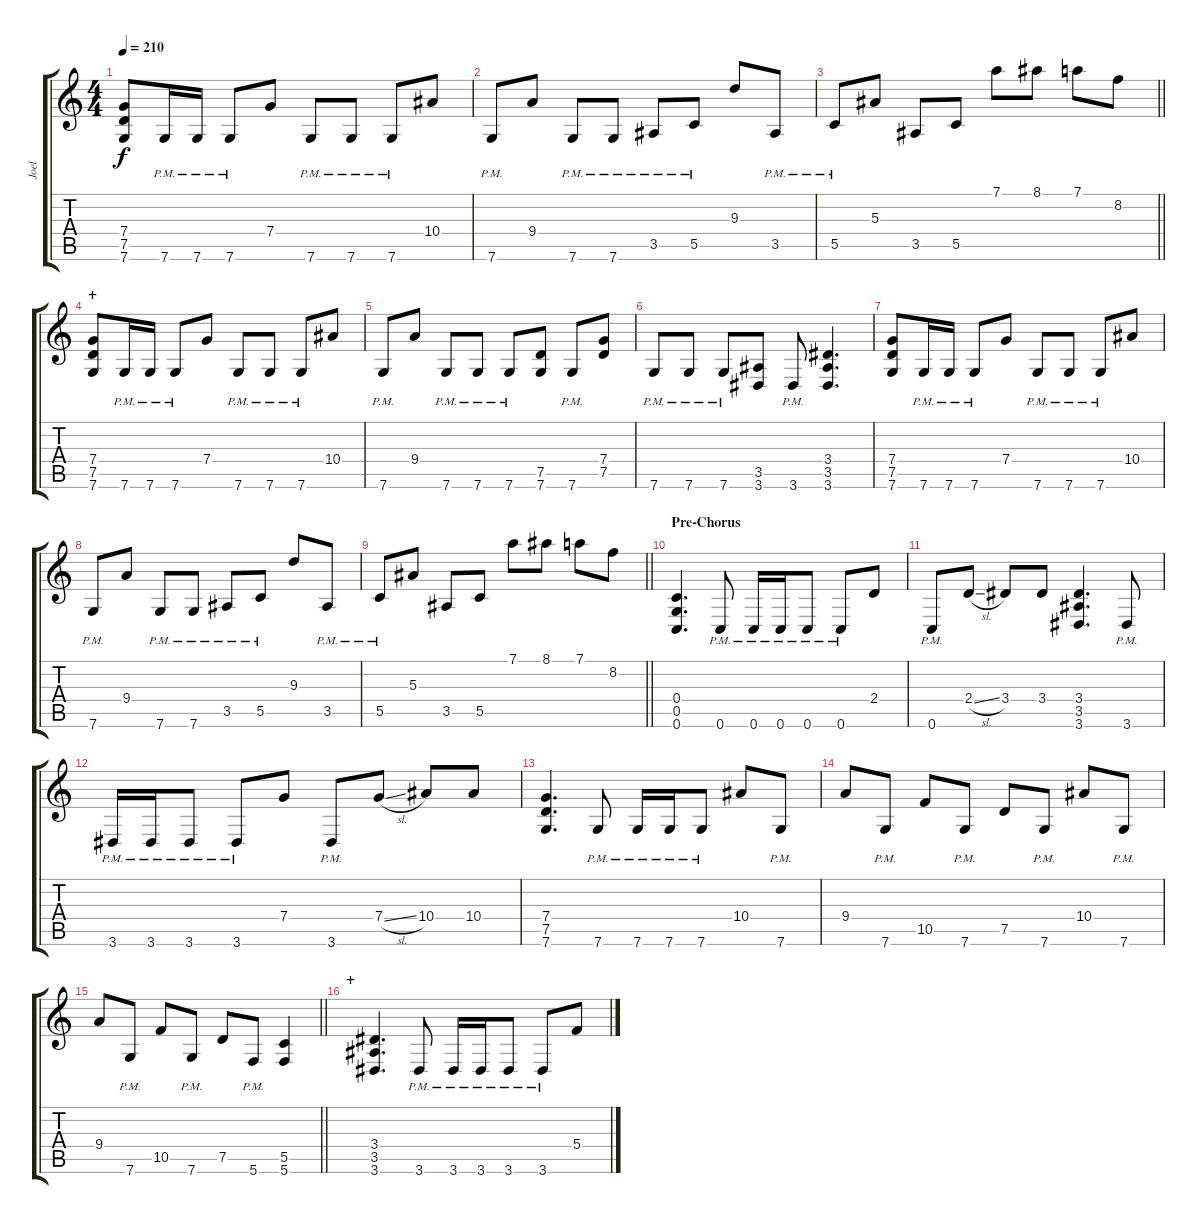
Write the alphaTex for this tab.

\track ("Joel" "Joel") {instrument distortionguitar}
\staff {score tabs}
\tuning (D4 A3 F3 C3 G2 C2) {hide}
\ts (4 4)
\tempo 210
\clef g2
\ks c
(7.4 7.5 7.6).8{dy f} 7.6{pm}.16 7.6{pm}.16 7.6{pm}.8 7.4.8 7.6{pm}.8 7.6{pm}.8 7.6{pm}.8 10.4.8 |
7.6{pm}.8 9.4.8 7.6{pm}.8 7.6{pm}.8 3.5{pm}.8 5.5{pm}.8 9.3.8 3.5{pm}.8 |
\barLineRight lightlight
5.5{pm}.8 5.3.8 3.5.8 5.5.8 7.1.8 8.1.8 7.1.8 8.2.8 |
\section ("" "+")
(7.4 7.5 7.6).8 7.6{pm}.16 7.6{pm}.16 7.6{pm}.8 7.4.8 7.6{pm}.8 7.6{pm}.8 7.6{pm}.8 10.4.8 |
7.6{pm}.8 9.4.8 7.6{pm}.8 7.6{pm}.8 7.6{pm}.8 (7.5 7.6).8 7.6{pm}.8 (7.4 7.5).8 |
7.6{pm}.8 7.6{pm}.8 7.6{pm}.8 (3.5 3.6).8 3.6{pm}.8 (3.4 3.5 3.6).4{d} |
(7.4 7.5 7.6).8 7.6{pm}.16 7.6{pm}.16 7.6{pm}.8 7.4.8 7.6{pm}.8 7.6{pm}.8 7.6{pm}.8 10.4.8 |
7.6{pm}.8 9.4.8 7.6{pm}.8 7.6{pm}.8 3.5{pm}.8 5.5{pm}.8 9.3.8 3.5{pm}.8 |
\barLineRight lightlight
5.5{pm}.8 5.3.8 3.5.8 5.5.8 7.1.8 8.1.8 7.1.8 8.2.8 |
\section ("" "Pre-Chorus")
(0.4 0.5 0.6).4{d} 0.6{pm}.8 0.6{pm}.16 0.6{pm}.16 0.6{pm}.8 0.6{pm}.8 2.4.8 |
0.6{pm}.8 2.4{sl}.8 3.4.8 3.4.8 (3.4 3.5 3.6).4{d} 3.6{pm}.8 |
3.6{pm}.16 3.6{pm}.16 3.6{pm}.8 3.6{pm}.8 7.4.8 3.6{pm}.8 7.4{sl}.8 10.4.8 10.4.8 |
(7.4 7.5 7.6).4{d} 7.6{pm}.8 7.6{pm}.16 7.6{pm}.16 7.6{pm}.8 10.4.8 7.6{pm}.8 |
9.4.8 7.6{pm}.8 10.5.8 7.6{pm}.8 7.5.8 7.6{pm}.8 10.4.8 7.6{pm}.8 |
\barLineRight lightlight
9.4.8 7.6{pm}.8 10.5.8 7.6{pm}.8 7.5.8 5.6{pm}.8 (5.5 5.6).4 |
\section ("" "+")
(3.4 3.5 3.6).4{d} 3.6{pm}.8 3.6{pm}.16 3.6{pm}.16 3.6{pm}.8 3.6{pm}.8 5.4.8
